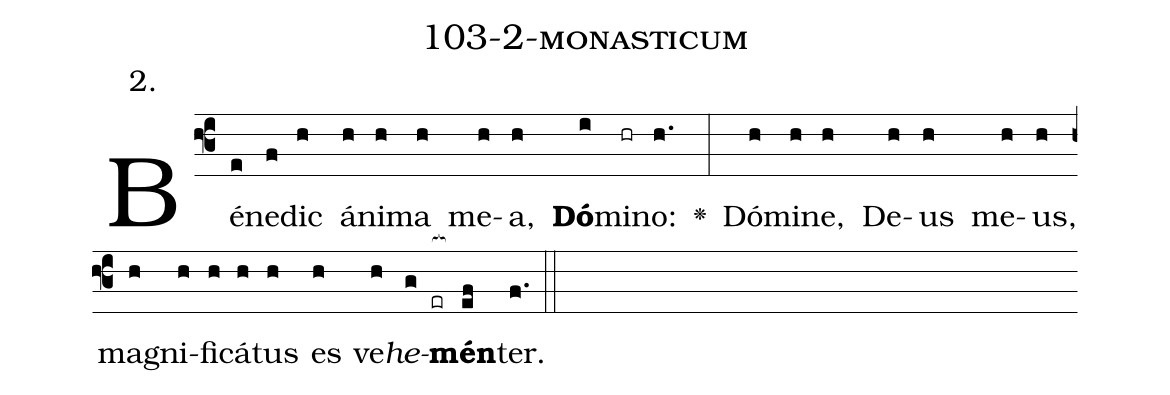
name: 103-2-monasticum;
annotation: 2.;
%%
(f3)Bé(e)ne(f)dic(h) á(h)ni(h)ma(h) me(h)a,(h) <b>Dó</b>(i)mi(hr)no:(h.) <v>\greheightstar</v>(:) Dó(h)mi(h)ne,(h) De(h)us(h) me(h)us,(h) ma(h)gni(h)fi(h)cá(h)tus(h) es(h) ve(h)<i>he</i>(g er[ocb:1{])<b>mén</b>(ef[ocb:0}])ter.(f.) (::)


%E(h) u(h) o(h) u(g) a(ef) e.(f.) (::)
